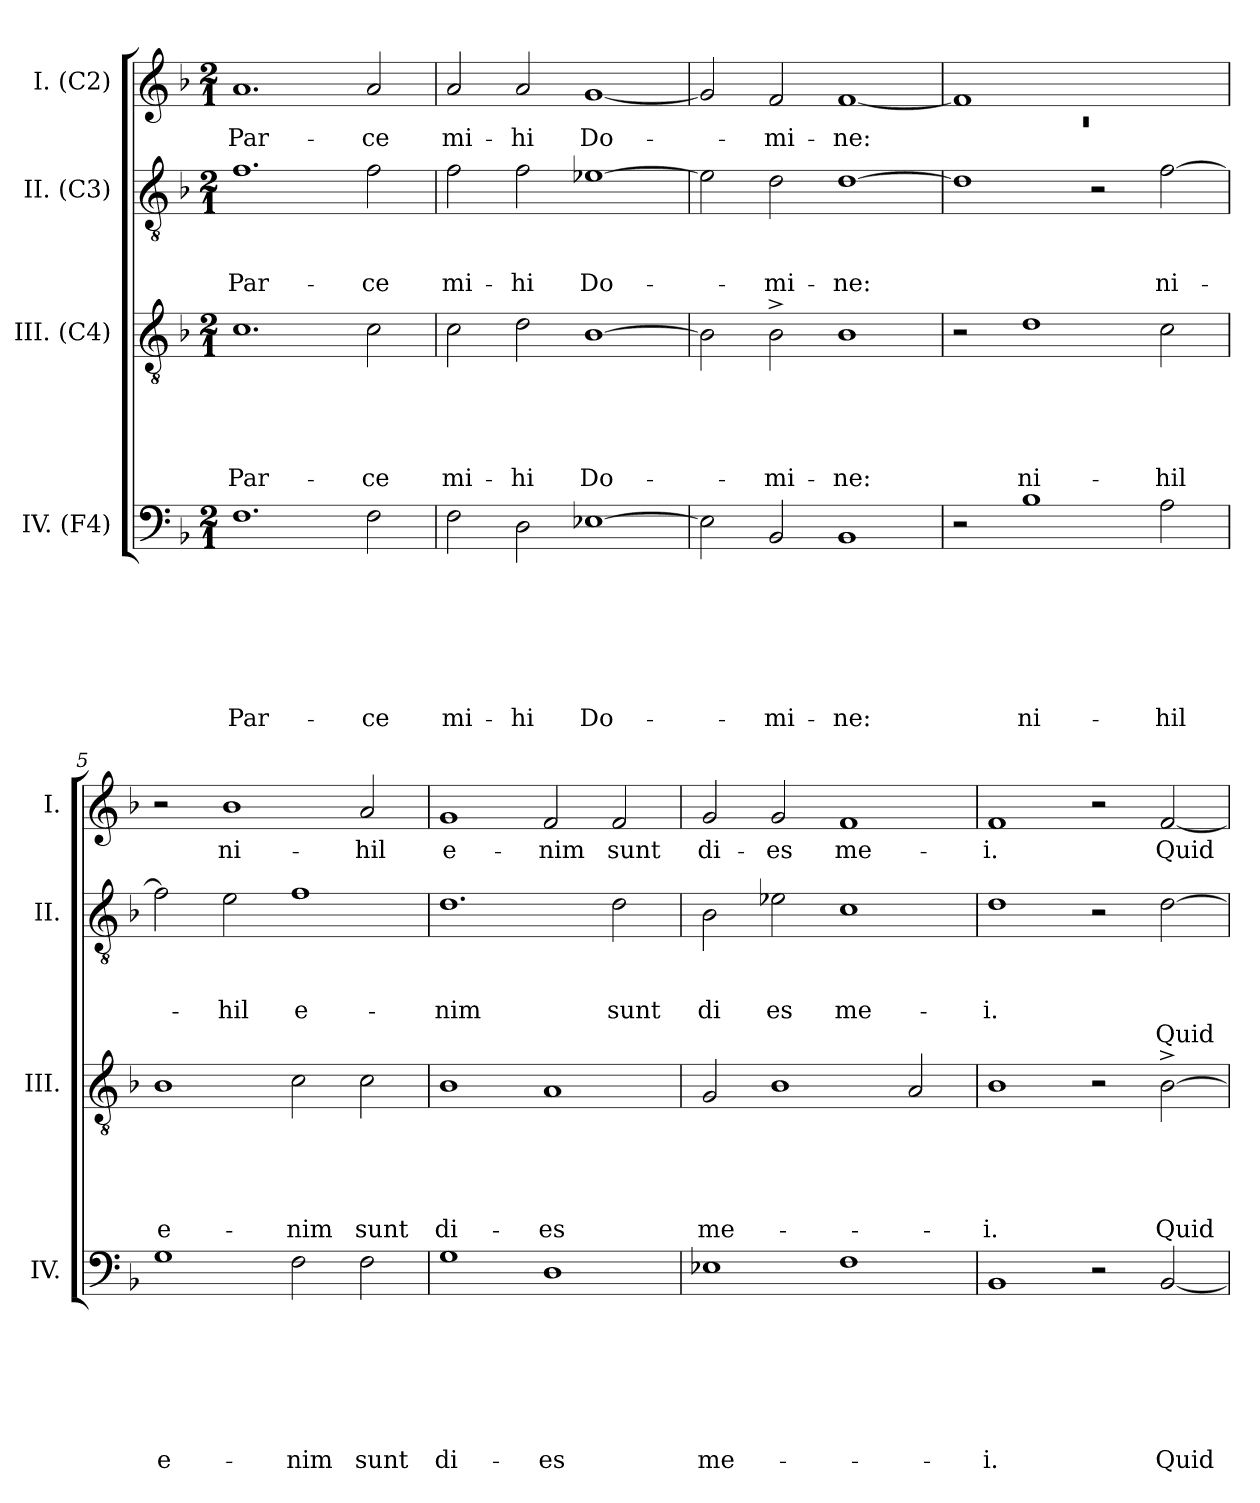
**kern	**text	**text	**text	**text	**text	**text	**text	**kern	**text	**text	**text	**text	**text	**kern	**text	**text	**text	**text	**kern	**text
*part4	*part4	*part4	*part4	*part4	*part4	*part4	*part4	*part3	*part3	*part3	*part3	*part3	*part3	*part2	*part2	*part2	*part2	*part2	*part1	*part1
*staff4	*staff4	*staff4	*staff4	*staff4	*staff4	*staff4	*staff4	*staff3	*staff3	*staff3	*staff3	*staff3	*staff3	*staff2	*staff2	*staff2	*staff2	*staff2	*staff1	*staff1
*I"IV. (F4)	*	*	*	*	*	*	*	*I"III. (C4)	*	*	*	*	*	*I"II. (C3)	*	*	*	*	*I"I. (C2)	*
*I'IV.	*	*	*	*	*	*	*	*I'III.	*	*	*	*	*	*I'II.	*	*	*	*	*I'I.	*
*clefF4	*	*	*	*	*	*	*	*clefGv2	*	*	*	*	*	*clefGv2	*	*	*	*	*clefG2	*
*k[b-]	*	*	*	*	*	*	*	*k[b-]	*	*	*	*	*	*k[b-]	*	*	*	*	*k[b-]	*
*F:	*	*	*	*	*	*	*	*F:	*	*	*	*	*	*F:	*	*	*	*	*F:	*
*M2/1	*	*	*	*	*	*	*	*M2/1	*	*	*	*	*	*M2/1	*	*	*	*	*M2/1	*
=1	=1	=1	=1	=1	=1	=1	=1	=1	=1	=1	=1	=1	=1	=1	=1	=1	=1	=1	=1	=1
!	!	!	!	!	!	!	!LO:LY:b	!	!	!	!	!	!LO:LY:b	!	!	!	!LO:LY:b	!	!	!LO:LY:b
1.F	.	.	.	.	.	.	Par-	1.c	.	.	.	.	Par-	1.f	.	.	Par-	.	1.a	Par-
!	!	!	!	!	!	!	!LO:LY:b	!	!	!	!	!	!LO:LY:b	!	!	!	!LO:LY:b	!	!	!LO:LY:b
2F\	.	.	.	.	.	.	-ce	2c\	.	.	.	.	-ce	2f\	.	.	-ce	.	2a/	-ce
=2	=2	=2	=2	=2	=2	=2	=2	=2	=2	=2	=2	=2	=2	=2	=2	=2	=2	=2	=2	=2
!	!	!	!	!	!	!	!LO:LY:b	!	!	!	!	!	!LO:LY:b	!	!	!	!LO:LY:b	!	!	!LO:LY:b
2F\	.	.	.	.	.	.	mi-	2c\	.	.	.	.	mi-	2f\	.	.	mi-	.	2a/	mi-
!	!	!	!	!	!	!	!LO:LY:b	!	!	!	!	!	!LO:LY:b	!	!	!	!LO:LY:b	!	!	!LO:LY:b
2D\	.	.	.	.	.	.	-hi	2d\	.	.	.	.	-hi	2f\	.	.	-hi	.	2a/	-hi
!	!	!	!	!	!	!	!LO:LY:b	!	!	!	!	!	!LO:LY:b	!	!	!	!LO:LY:b	!	!	!LO:LY:b
[>1E-X	.	.	.	.	.	.	Do-	[>1B-	.	.	.	.	Do-	[>1e-X	.	.	Do-	.	[<1g	Do-
=3	=3	=3	=3	=3	=3	=3	=3	=3	=3	=3	=3	=3	=3	=3	=3	=3	=3	=3	=3	=3
2E-\]	.	.	.	.	.	.	.	2B-\]	.	.	.	.	.	2e-\]	.	.	.	.	2g/]	.
!	!	!	!	!	!	!	!LO:LY:b	!	!	!	!	!	!LO:LY:b	!	!	!	!LO:LY:b	!	!	!LO:LY:b
2BB-/	.	.	.	.	.	.	-mi-	2B-^>\	.	.	.	.	-mi-	2d\	.	.	-mi-	.	2f/	-mi-
!	!	!	!	!	!	!	!LO:LY:b	!	!	!	!	!	!LO:LY:b	!	!	!	!LO:LY:b	!	!	!LO:LY:b
1BB-	.	.	.	.	.	.	-ne:	1B-	.	.	.	.	-ne:	[>1d	.	.	-ne:	.	[<1f	-ne:
=4	=4	=4	=4	=4	=4	=4	=4	=4	=4	=4	=4	=4	=4	=4	=4	=4	=4	=4	=4	=4
*	*	*	*	*	*	*	*	*	*	*	*	*	*	*	*	*	*	*	*^	*
!	!	!	!	!	!	!	!	!	!	!	!	!	!	!	!	!	!	!	!	!LO:N:vis=1	!
2r	.	.	.	.	.	.	.	2r	.	.	.	.	.	1d]	.	.	.	.	1f]	0rc	.
!	!	!	!	!	!	!	!LO:LY:b	!	!	!	!	!	!LO:LY:b	!	!	!	!	!	!	!	!
1B-	.	.	.	.	.	.	ni-	1d	.	.	.	.	ni-	.	.	.	.	.	.	.	.
.	.	.	.	.	.	.	.	.	.	.	.	.	.	2r	.	.	.	.	1ryy	.	.
!	!	!	!	!	!	!	!LO:LY:b	!	!	!	!	!	!LO:LY:b	!	!	!	!LO:LY:b	!	!	!	!
2A\	.	.	.	.	.	.	-hil	2c\	.	.	.	.	-hil	[>2f\	.	.	ni-	.	.	.	.
*	*	*	*	*	*	*	*	*	*	*	*	*	*	*	*	*	*	*	*v	*v	*
=5	=5	=5	=5	=5	=5	=5	=5	=5	=5	=5	=5	=5	=5	=5	=5	=5	=5	=5	=5	=5
!	!	!	!	!	!	!	!LO:LY:b:rj	!	!	!	!	!	!LO:LY:b:rj	!	!	!	!	!	!	!
1G	.	.	.	.	.	.	e-	1B-	.	.	.	.	e-	2f\]	.	.	.	.	2r	.
!	!	!	!	!	!	!	!	!	!	!	!	!	!	!	!	!	!LO:LY:b	!	!	!LO:LY:b
.	.	.	.	.	.	.	.	.	.	.	.	.	.	2e\	.	.	-hil	.	1b-	ni-
!	!	!	!	!	!	!	!LO:LY:b	!	!	!	!	!	!LO:LY:b	!	!	!	!LO:LY:b:rj	!	!	!
2F\	.	.	.	.	.	.	-nim	2c\	.	.	.	.	-nim	1f	.	.	e-	.	.	.
!	!	!	!	!	!	!	!LO:LY:b	!	!	!	!	!	!LO:LY:b	!	!	!	!	!	!	!LO:LY:b
2F\	.	.	.	.	.	.	sunt	2c\	.	.	.	.	sunt	.	.	.	.	.	2a/	-hil
!!LO:LB:g=z
=6	=6	=6	=6	=6	=6	=6	=6	=6	=6	=6	=6	=6	=6	=6	=6	=6	=6	=6	=6	=6
!	!	!	!	!	!	!	!LO:LY:b	!	!	!	!	!	!LO:LY:b	!	!	!	!LO:LY:b	!	!	!LO:LY:b:rj
1G	.	.	.	.	.	.	di-	1B-	.	.	.	.	di-	1.d	.	.	-nim	.	1g	e-
!	!	!	!	!	!	!	!LO:LY:b	!	!	!	!	!	!LO:LY:b	!	!	!	!	!	!	!LO:LY:b
1D	.	.	.	.	.	.	-es	1A	.	.	.	.	-es	.	.	.	.	.	2f/	-nim
!	!	!	!	!	!	!	!	!	!	!	!	!	!	!	!	!	!LO:LY:b	!	!	!LO:LY:b
.	.	.	.	.	.	.	.	.	.	.	.	.	.	2d\	.	.	sunt	.	2f/	sunt
=7	=7	=7	=7	=7	=7	=7	=7	=7	=7	=7	=7	=7	=7	=7	=7	=7	=7	=7	=7	=7
!	!	!	!	!	!	!	!LO:LY:b	!	!	!	!	!	!LO:LY:b	!	!	!	!LO:LY:b	!	!	!LO:LY:b
1E-X	.	.	.	.	.	.	me-	2G/	.	.	.	.	me-	2B-\	.	.	di	.	2g/	di-
!	!	!	!	!	!	!	!	!	!	!	!	!	!	!	!	!	!LO:LY:b	!	!	!LO:LY:b
.	.	.	.	.	.	.	.	1B-	.	.	.	.	.	2e-X\	.	.	es	.	2g/	-es
!	!	!	!	!	!	!	!	!	!	!	!	!	!	!	!	!	!LO:LY:b	!	!	!LO:LY:b
1F	.	.	.	.	.	.	.	.	.	.	.	.	.	1c	.	.	me-	.	1f	me-
.	.	.	.	.	.	.	.	2A/	.	.	.	.	.	.	.	.	.	.	.	.
=8	=8	=8	=8	=8	=8	=8	=8	=8	=8	=8	=8	=8	=8	=8	=8	=8	=8	=8	=8	=8
!	!	!	!	!	!	!	!LO:LY:b	!	!	!	!	!	!LO:LY:b	!	!	!	!LO:LY:b	!	!	!LO:LY:b
1BB-	.	.	.	.	.	.	-i.	1B-	.	.	.	.	-i.	1d	.	.	-i.	.	1f	-i.
2r	.	.	.	.	.	.	.	2r	.	.	.	.	.	2r	.	.	.	.	2r	.
!	!	!	!	!	!	!	!LO:LY:b	!	!	!	!	!	!LO:LY:b	!	!	!	!	!LO:LY:b	!	!LO:LY:b
[<2BB-/	.	.	.	.	.	.	Quid	[>2B-^>\	.	.	.	.	Quid	[>2d\	.	.	.	Quid	[<2f/	Quid
=	=	=	=	=	=	=	=	=	=	=	=	=	=	=	=	=	=	=	=	=
*-	*-	*-	*-	*-	*-	*-	*-	*-	*-	*-	*-	*-	*-	*-	*-	*-	*-	*-	*-	*-
